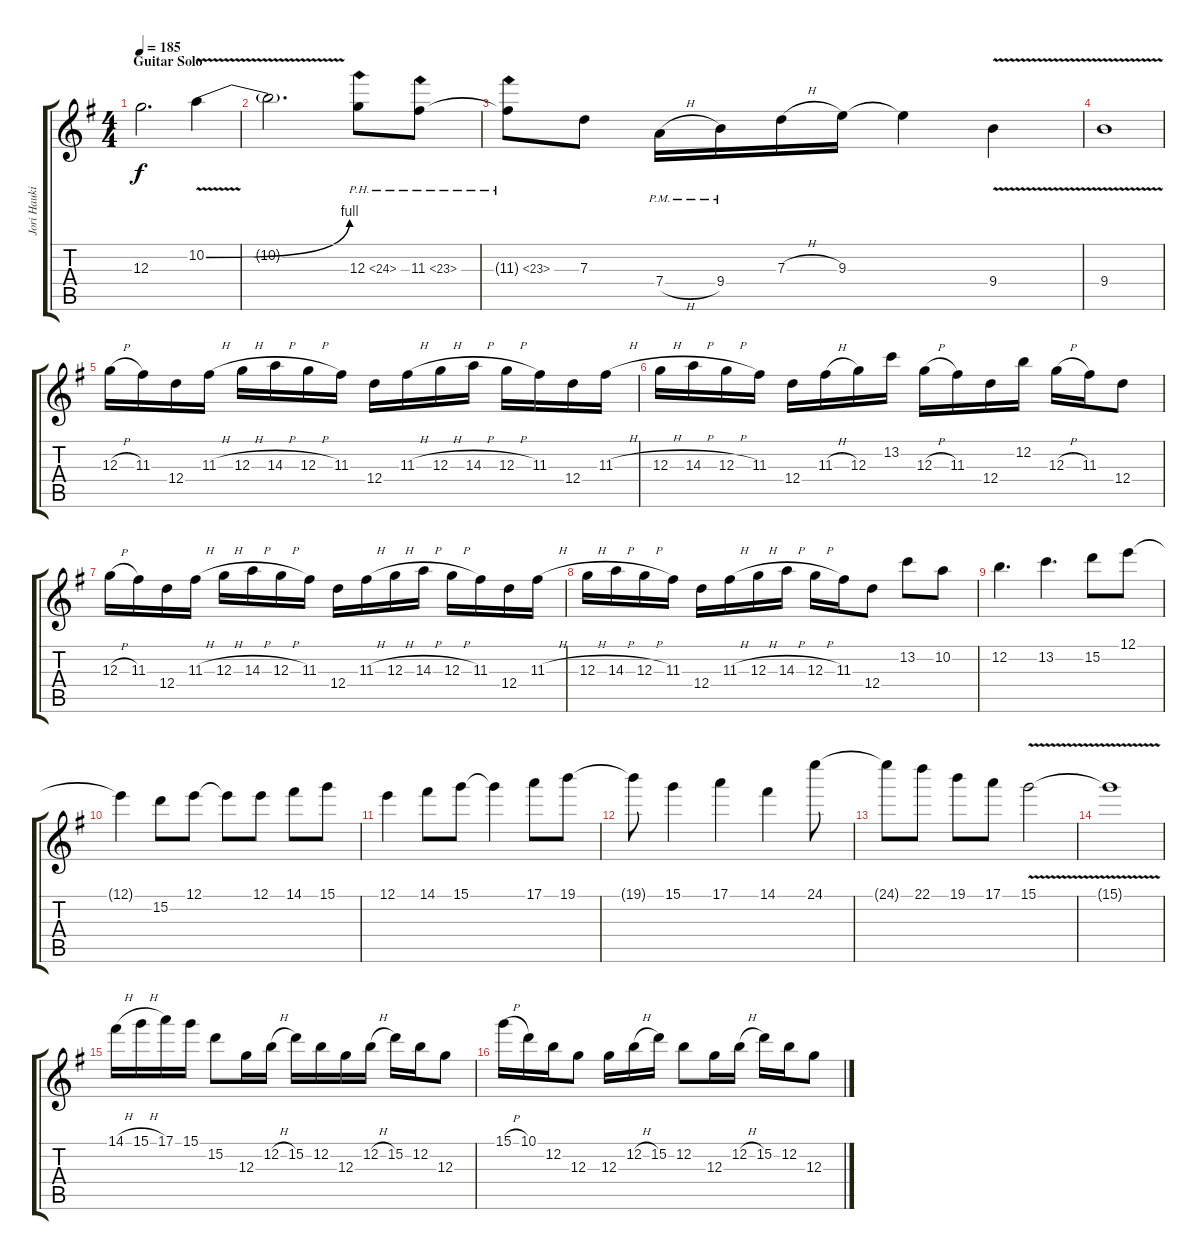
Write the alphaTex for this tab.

\track ("Jori Haukio (lead guitar) " "Jori Hauki") {instrument overdrivenguitar}
\staff {score tabs}
\tuning (E4 B3 G3 D3 A2 E2) {hide}
\ts (4 4)
\section ("" "Guitar Solo")
\tempo 185
\clef g2
\ks eminor
12.3.2{d dy f volume 13} 10.2{be (bend 0 0 60 4) v}.4 |
10.2{t}.2{d} 12.3{ph 12}.8 11.3{ph 12}.8 |
11.3{ph 12 t}.8 7.3.8 7.4{h pm}.16 9.4{pm}.16 7.3{h}.16 9.3.16 9.3{t}.4 9.4{v}.4 |
9.4{v}.1 |
12.3{h}.16 11.3.16 12.4.16 11.3{h}.16 12.3{h}.16 14.3{h}.16 12.3{h}.16 11.3.16 12.4.16 11.3{h}.16 12.3{h}.16 14.3{h}.16 12.3{h}.16 11.3.16 12.4.16 11.3{h}.16 |
12.3{h}.16 14.3{h}.16 12.3{h}.16 11.3.16 12.4.16 11.3{h}.16 12.3.16 13.2.16 12.3{h}.16 11.3.16 12.4.16 12.2.16 12.3{h}.16 11.3.16 12.4.8 |
12.3{h}.16 11.3.16 12.4.16 11.3{h}.16 12.3{h}.16 14.3{h}.16 12.3{h}.16 11.3.16 12.4.16 11.3{h}.16 12.3{h}.16 14.3{h}.16 12.3{h}.16 11.3.16 12.4.16 11.3{h}.16 |
12.3{h}.16 14.3{h}.16 12.3{h}.16 11.3.16 12.4.16 11.3{h}.16 12.3{h}.16 14.3{h}.16 12.3{h}.16 11.3.16 12.4.8 13.2.8 10.2.8 |
12.2.4{d} 13.2.4{d} 15.2.8 12.1.8 |
12.1{t}.4 15.2.8 12.1.8 12.1{t}.8 12.1.8 14.1.8 15.1.8 |
12.1.4 14.1.8 15.1.8 15.1{t}.4 17.1.8 19.1.8 |
19.1{t}.8 15.1.4 17.1.4 14.1.4 24.1.8 |
24.1{t}.8 22.1.8 19.1.8 17.1.8 15.1{v}.2 |
15.1{t}.1 |
14.1{h}.16 15.1{h}.16 17.1.16 15.1.16 15.2.8 12.3.16 12.2{h}.16 15.2.16 12.2.16 12.3.16 12.2{h}.16 15.2.16 12.2.16 12.3.8 |
15.1{h}.16 10.1.16 12.2.16 12.3.8 12.3.16 12.2{h}.16 15.2.16 12.2.8 12.3.16 12.2{h}.16 15.2.16 12.2.16 12.3.8
